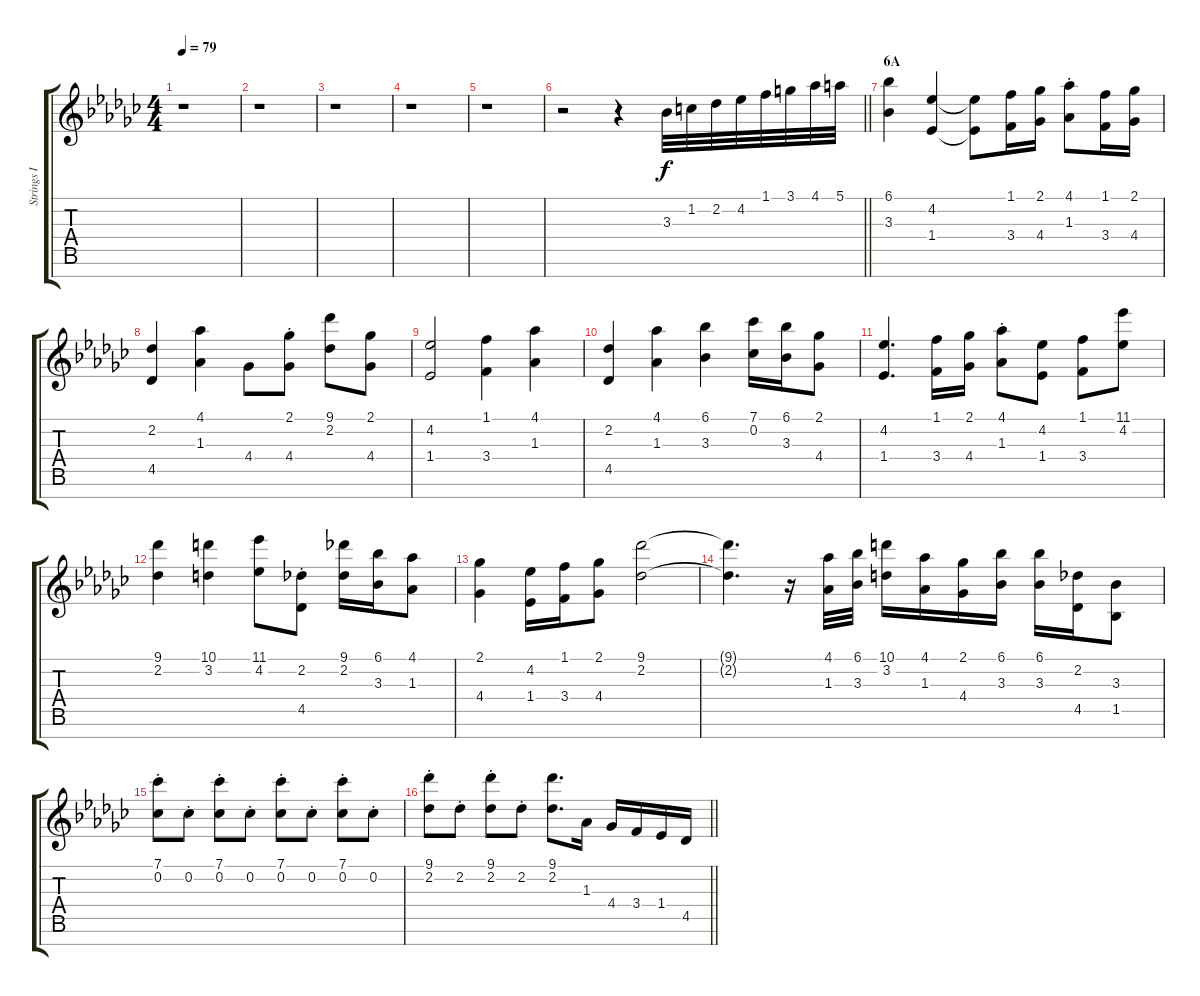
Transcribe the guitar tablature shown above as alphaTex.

\track ("Strings I" "Strings I") {instrument stringensemble1}
\staff {score tabs}
\tuning (E5 B4 G4 D4 A3 E3 B2) {hide}
\ts (4 4)
\tempo 79
\clef g2
\ks gb
r.1{dy f} |
r.1 |
r.1 |
r.1 |
r.1 |
\barLineRight lightlight
r.2 r.4 3.3.32 1.2.32 2.2.32 4.2.32 1.1.32 3.1.32 4.1.32 5.1.32 |
\section ("" "6A")
(6.1 3.3).4 (4.2 1.4).4 (4.2{t} 1.4{t}).8 (1.1 3.4).16 (2.1 4.4).16 (4.1{st} 1.3{st}).8 (1.1 3.4).16 (2.1 4.4).16 |
(2.2 4.5).4 (4.1 1.3).4 4.4.8 (2.1{st} 4.4{st}).8 (9.1 2.2).8 (2.1 4.4).8 |
(4.2 1.4).2 (1.1 3.4).4 (4.1 1.3).4 |
(2.2 4.5).4 (4.1 1.3).4 (6.1 3.3).4 (7.1 0.2).16 (6.1 3.3).16 (2.1 4.4).8 |
(4.2 1.4).4{d} (1.1 3.4).16 (2.1 4.4).16 (4.1{st} 1.3{st}).8 (4.2 1.4).8 (1.1 3.4).8 (11.1 4.2).8 |
(9.1 2.2).4 (10.1 3.2).4 (11.1 4.2).8 (2.2{st} 4.5{st}).8 (9.1 2.2).16 (6.1 3.3).16 (4.1 1.3).8 |
(2.1 4.4).4 (4.2 1.4).16 (1.1 3.4).16 (2.1 4.4).8 (9.1 2.2).2 |
(9.1{t} 2.2{t}).4{d} r.16 (4.1 1.3).32 (6.1 3.3).32 (10.1 3.2).16 (4.1 1.3).16 (2.1 4.4).16 (6.1 3.3).16 (6.1 3.3).16 (2.2 4.5).16 (3.3 1.5).8 |
(7.1{st} 0.2{st}).8 0.2{st}.8 (7.1{st} 0.2{st}).8 0.2{st}.8 (7.1{st} 0.2{st}).8 0.2{st}.8 (7.1{st} 0.2{st}).8 0.2{st}.8 |
\barLineRight lightlight
(9.1{st} 2.2{st}).8 2.2{st}.8 (9.1{st} 2.2{st}).8 2.2{st}.8 (9.1 2.2).8{d} 1.3.16 4.4.16 3.4.16 1.4.16 4.5.16
